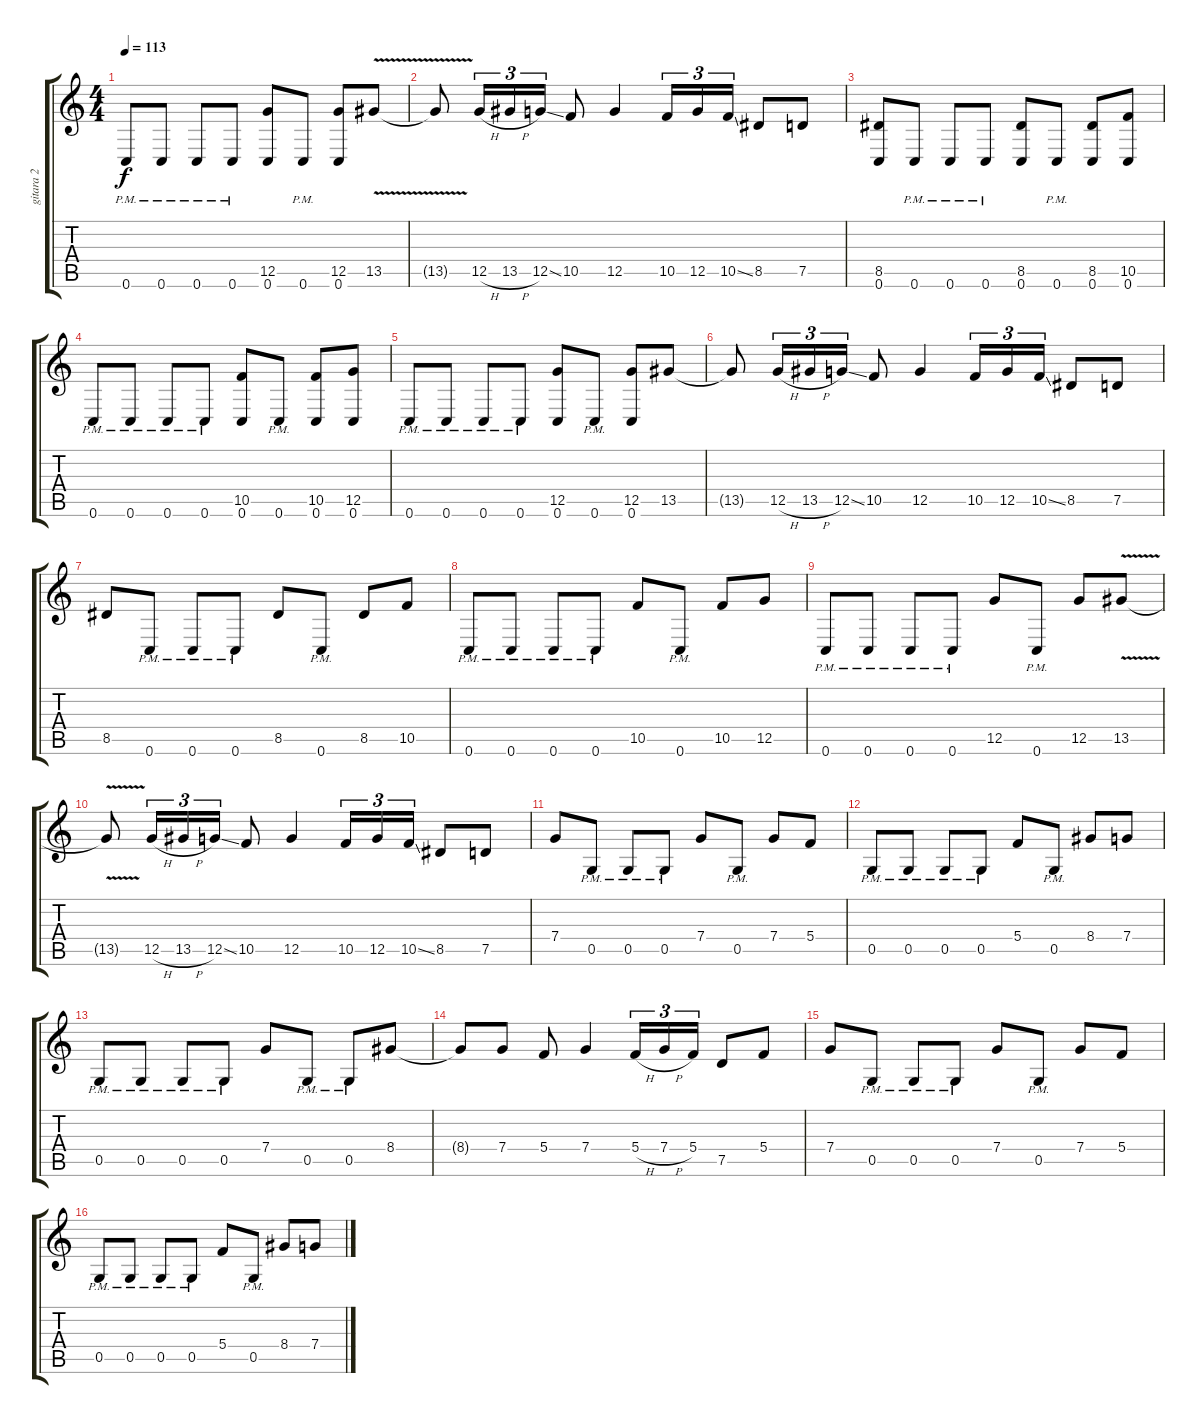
\track ("gitara 2" "gitara 2") {instrument distortionguitar}
\staff {score tabs}
\tuning (D4 A3 F3 C3 G2 C2) {hide}
\ts (4 4)
\tempo 113
\clef g2
\ks c
0.6{pm}.8{dy f} 0.6{pm}.8 0.6{pm}.8 0.6{pm}.8 (12.5 0.6).8 0.6{pm}.8 (12.5 0.6).8 13.5{v}.8 |
13.5{t}.8 12.5{h}.16{tu (3 2)} 13.5{h}.16{tu (3 2)} 12.5{ss}.16{tu (3 2)} 10.5.8 12.5.4 10.5.16{tu (3 2)} 12.5.16{tu (3 2)} 10.5{ss}.16{tu (3 2)} 8.5.8 7.5.8 |
(8.5 0.6).8 0.6{pm}.8 0.6{pm}.8 0.6{pm}.8 (8.5 0.6).8 0.6{pm}.8 (8.5 0.6).8 (10.5 0.6).8 |
0.6{pm}.8 0.6{pm}.8 0.6{pm}.8 0.6{pm}.8 (10.5 0.6).8 0.6{pm}.8 (10.5 0.6).8 (12.5 0.6).8 |
0.6{pm}.8 0.6{pm}.8 0.6{pm}.8 0.6{pm}.8 (12.5 0.6).8 0.6{pm}.8 (12.5 0.6).8 13.5.8 |
13.5{t}.8 12.5{h}.16{tu (3 2)} 13.5{h}.16{tu (3 2)} 12.5{ss}.16{tu (3 2)} 10.5.8 12.5.4 10.5.16{tu (3 2)} 12.5.16{tu (3 2)} 10.5{ss}.16{tu (3 2)} 8.5.8 7.5.8 |
8.5.8 0.6{pm}.8 0.6{pm}.8 0.6{pm}.8 8.5.8 0.6{pm}.8 8.5.8 10.5.8 |
0.6{pm}.8 0.6{pm}.8 0.6{pm}.8 0.6{pm}.8 10.5.8 0.6{pm}.8 10.5.8 12.5.8 |
0.6{pm}.8 0.6{pm}.8 0.6{pm}.8 0.6{pm}.8 12.5.8 0.6{pm}.8 12.5.8 13.5{v}.8 |
13.5{t}.8 12.5{h}.16{tu (3 2)} 13.5{h}.16{tu (3 2)} 12.5{ss}.16{tu (3 2)} 10.5.8 12.5.4 10.5.16{tu (3 2)} 12.5.16{tu (3 2)} 10.5{ss}.16{tu (3 2)} 8.5.8 7.5.8 |
7.4.8 0.5{pm}.8 0.5{pm}.8 0.5{pm}.8 7.4.8 0.5{pm}.8 7.4.8 5.4.8 |
0.5{pm}.8 0.5{pm}.8 0.5{pm}.8 0.5{pm}.8 5.4.8 0.5{pm}.8 8.4.8 7.4.8 |
0.5{pm}.8 0.5{pm}.8 0.5{pm}.8 0.5{pm}.8 7.4.8 0.5{pm}.8 0.5{pm}.8 8.4.8 |
8.4{t}.8 7.4.8 5.4.8 7.4.4 5.4{h}.16{tu (3 2)} 7.4{h}.16{tu (3 2)} 5.4.16{tu (3 2)} 7.5.8 5.4.8 |
7.4.8 0.5{pm}.8 0.5{pm}.8 0.5{pm}.8 7.4.8 0.5{pm}.8 7.4.8 5.4.8 |
0.5{pm}.8 0.5{pm}.8 0.5{pm}.8 0.5{pm}.8 5.4.8 0.5{pm}.8 8.4.8 7.4.8
